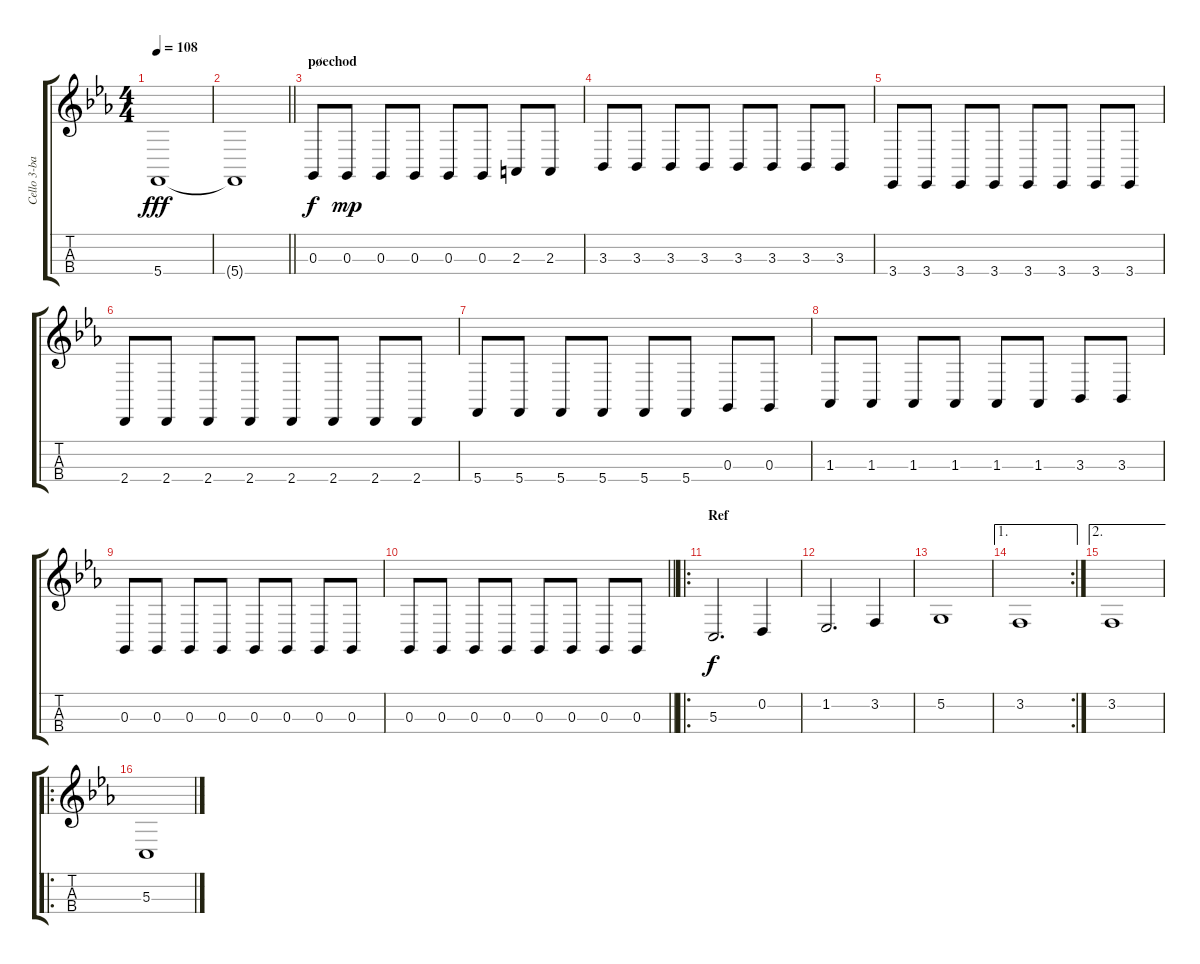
\track ("Cello 3-bass" "Cello 3-ba") {instrument stringensemble1}
\staff {score tabs}
\tuning (A3 D3 G2 C2) {hide}
\ts (4 4)
\tempo 108
\clef g2
\ks eb
5.4.1{dy fff} |
\barLineRight lightlight
5.4{t}.1 |
\section ("" "pøechod")
0.3.8{dy f} 0.3.8{dy mp} 0.3.8 0.3.8 0.3.8 0.3.8 2.3.8 2.3.8 |
3.3.8 3.3.8 3.3.8 3.3.8 3.3.8 3.3.8 3.3.8 3.3.8 |
3.4.8 3.4.8 3.4.8 3.4.8 3.4.8 3.4.8 3.4.8 3.4.8 |
2.4.8 2.4.8 2.4.8 2.4.8 2.4.8 2.4.8 2.4.8 2.4.8 |
5.4.8 5.4.8 5.4.8 5.4.8 5.4.8 5.4.8 0.3.8 0.3.8 |
1.3.8 1.3.8 1.3.8 1.3.8 1.3.8 1.3.8 3.3.8 3.3.8 |
0.3.8 0.3.8 0.3.8 0.3.8 0.3.8 0.3.8 0.3.8 0.3.8 |
\barLineRight lightlight
0.3.8 0.3.8 0.3.8 0.3.8 0.3.8 0.3.8 0.3.8 0.3.8 |
\ro
\section ("" "Ref")
5.3.2{d dy f} 0.2.4 |
1.2.2{d} 3.2.4 |
5.2.1 |
\ae 1
\rc 2
3.2.1 |
\ae 2
3.2.1 |
\ro
5.3.1
